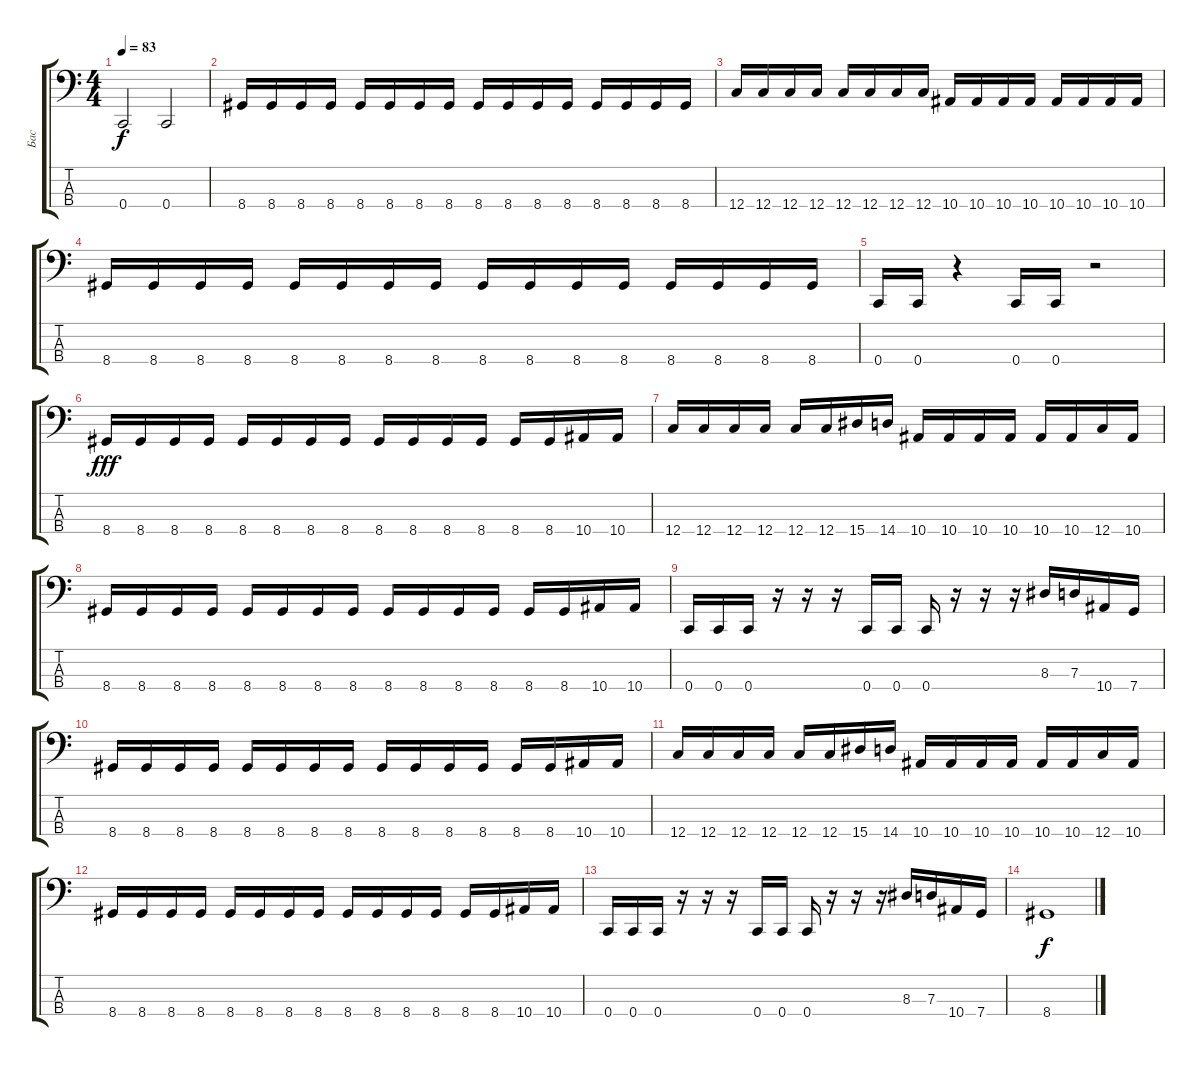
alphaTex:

\track ("Бас" "Бас") {instrument electricbassfinger}
\staff {score tabs}
\tuning (F2 C2 G1 C1) {hide}
\ts (4 4)
\tempo 83
\clef f4
\ks c
0.4.2{dy f} 0.4.2 |
8.4.16 8.4.16 8.4.16 8.4.16 8.4.16 8.4.16 8.4.16 8.4.16 8.4.16 8.4.16 8.4.16 8.4.16 8.4.16 8.4.16 8.4.16 8.4.16 |
12.4.16 12.4.16 12.4.16 12.4.16 12.4.16 12.4.16 12.4.16 12.4.16 10.4.16 10.4.16 10.4.16 10.4.16 10.4.16 10.4.16 10.4.16 10.4.16 |
8.4.16 8.4.16 8.4.16 8.4.16 8.4.16 8.4.16 8.4.16 8.4.16 8.4.16 8.4.16 8.4.16 8.4.16 8.4.16 8.4.16 8.4.16 8.4.16 |
0.4.16 0.4.16 r.4 0.4.16 0.4.16 r.2 |
8.4.16{dy fff} 8.4.16 8.4.16 8.4.16 8.4.16 8.4.16 8.4.16 8.4.16 8.4.16 8.4.16 8.4.16 8.4.16 8.4.16 8.4.16 10.4.16 10.4.16 |
12.4.16 12.4.16 12.4.16 12.4.16 12.4.16 12.4.16 15.4.16 14.4.16 10.4.16 10.4.16 10.4.16 10.4.16 10.4.16 10.4.16 12.4.16 10.4.16 |
8.4.16 8.4.16 8.4.16 8.4.16 8.4.16 8.4.16 8.4.16 8.4.16 8.4.16 8.4.16 8.4.16 8.4.16 8.4.16 8.4.16 10.4.16 10.4.16 |
0.4.16 0.4.16 0.4.16 r.16 r.16 r.16 0.4.16 0.4.16 0.4.16 r.16 r.16 r.16 8.3.16 7.3.16 10.4.16 7.4.16 |
8.4.16 8.4.16 8.4.16 8.4.16 8.4.16 8.4.16 8.4.16 8.4.16 8.4.16 8.4.16 8.4.16 8.4.16 8.4.16 8.4.16 10.4.16 10.4.16 |
12.4.16 12.4.16 12.4.16 12.4.16 12.4.16 12.4.16 15.4.16 14.4.16 10.4.16 10.4.16 10.4.16 10.4.16 10.4.16 10.4.16 12.4.16 10.4.16 |
8.4.16 8.4.16 8.4.16 8.4.16 8.4.16 8.4.16 8.4.16 8.4.16 8.4.16 8.4.16 8.4.16 8.4.16 8.4.16 8.4.16 10.4.16 10.4.16 |
0.4.16 0.4.16 0.4.16 r.16 r.16 r.16 0.4.16 0.4.16 0.4.16 r.16 r.16 r.16 8.3.16 7.3.16 10.4.16 7.4.16 |
8.4.1{dy f}
